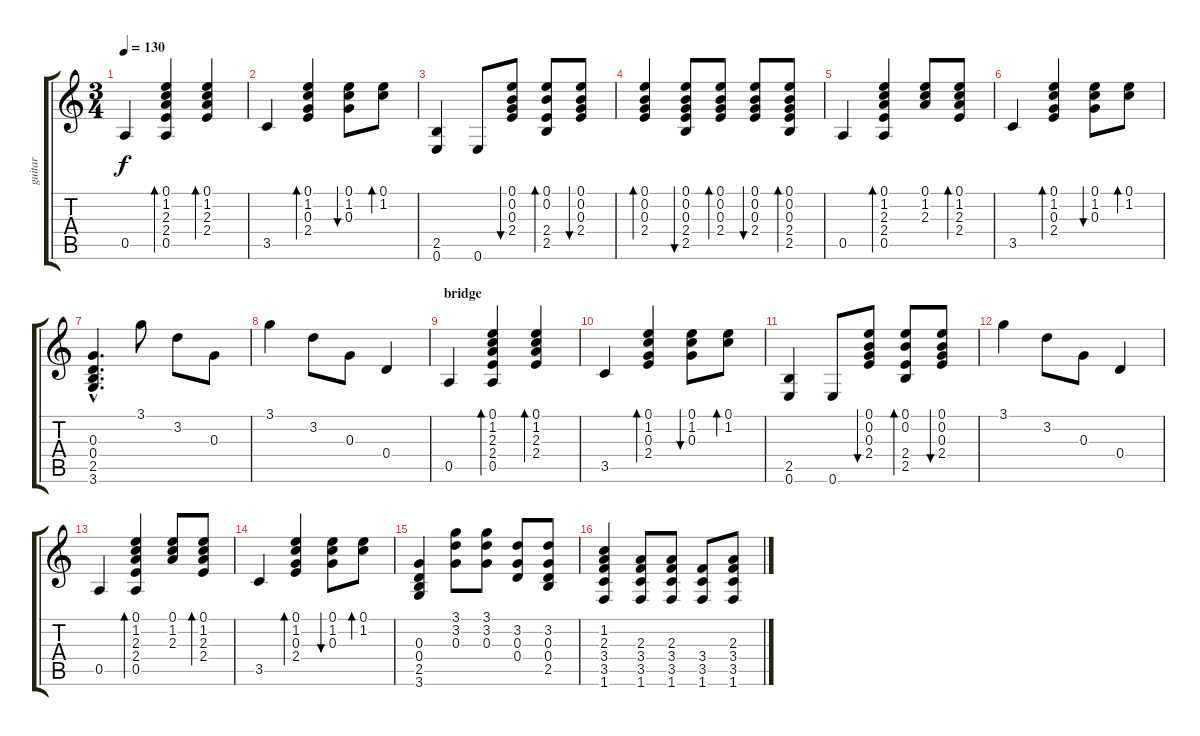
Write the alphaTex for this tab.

\track ("guitar" "guitar") {instrument acousticguitarsteel}
\staff {score tabs}
\tuning (E4 B3 G3 D3 A2 E2) {hide}
\ts (3 4)
\tempo 130
\clef g2
\ks c
0.5.4{dy f} (0.1 1.2 2.3 2.4 0.5).4{bd 30} (0.1 1.2 2.3 2.4).4{bd 30} |
3.5.4 (0.1 1.2 0.3 2.4).4{bd 30} (0.1 1.2 0.3).8{bu 30} (0.1 1.2).8{bd 30} |
(2.5 0.6).4 0.6.8 (0.1 0.2 0.3 2.4).8{bu 60} (0.1 0.2 2.4 2.5).8{bd 30} (0.1 0.2 0.3 2.4).8{bu 30} |
(0.1 0.2 0.3 2.4).4{bd 60} (0.1 0.2 0.3 2.4 2.5).8{bu 30} (0.1 0.2 0.3 2.4).8{bd 30} (0.1 0.2 0.3 2.4).8{bu 30} (0.1 0.2 0.3 2.4 2.5).8{bd 30} |
0.5.4 (0.1 1.2 2.3 2.4 0.5).4{bd 30} (0.1 1.2 2.3).8 (0.1 1.2 2.3 2.4).8{bd 30} |
3.5.4 (0.1 1.2 0.3 2.4).4{bd 30} (0.1 1.2 0.3).8{bu 30} (0.1 1.2).8{bd 30} |
(0.3{hac} 0.4{hac} 2.5{hac} 3.6{hac}).4{d} 3.1.8 3.2.8 0.3.8 |
3.1.4 3.2.8 0.3.8 0.4.4 |
\section ("" "bridge")
0.5.4 (0.1 1.2 2.3 2.4 0.5).4{bd 30} (0.1 1.2 2.3 2.4).4{bd 30} |
3.5.4 (0.1 1.2 0.3 2.4).4{bd 30} (0.1 1.2 0.3).8{bu 30} (0.1 1.2).8{bd 30} |
(2.5 0.6).4 0.6.8 (0.1 0.2 0.3 2.4).8{bu 60} (0.1 0.2 2.4 2.5).8{bd 30} (0.1 0.2 0.3 2.4).8{bu 30} |
3.1.4 3.2.8 0.3.8 0.4.4 |
0.5.4 (0.1 1.2 2.3 2.4 0.5).4{bd 30} (0.1 1.2 2.3).8 (0.1 1.2 2.3 2.4).8{bd 30} |
3.5.4 (0.1 1.2 0.3 2.4).4{bd 30} (0.1 1.2 0.3).8{bu 30} (0.1 1.2).8{bd 30} |
(0.3 0.4 2.5 3.6).4 (3.1 3.2 0.3).8 (3.1 3.2 0.3).8 (3.2 0.3 0.4).8 (3.2 0.3 0.4 2.5).8 |
(1.2 2.3 3.4 3.5 1.6).4 (2.3 3.4 3.5 1.6).8 (2.3 3.4 3.5 1.6).8 (3.4 3.5 1.6).8 (2.3 3.4 3.5 1.6).8
